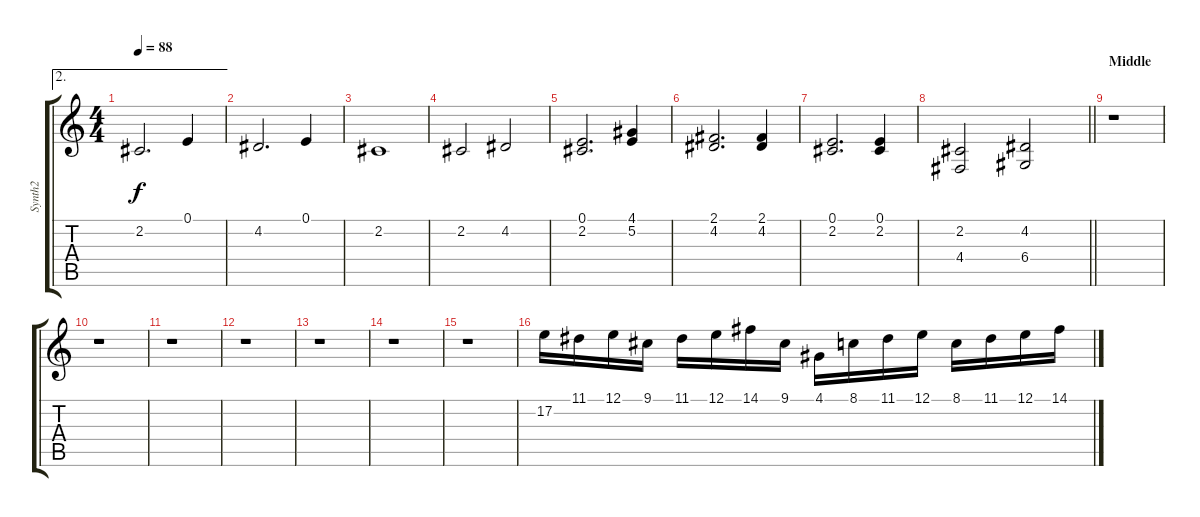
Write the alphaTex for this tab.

\track ("Synth2" "Synth2") {instrument choiraahs}
\staff {score tabs}
\tuning (E4 B3 G3 D3 A2 E2) {hide}
\ae 2
\ts (4 4)
\tempo 88
\clef g2
\ks c
2.2.2{d dy f volume 13} 0.1.4 |
4.2.2{d} 0.1.4 |
2.2.1 |
2.2.2 4.2.2 |
(0.1 2.2).2{d} (4.1 5.2).4 |
(2.1 4.2).2{d} (2.1 4.2).4 |
(0.1 2.2).2{d} (0.1 2.2).4 |
\barLineRight lightlight
(2.2 4.4).2 (4.2 6.4).2 |
\section ("" "Middle")
r.1 |
r.1 |
r.1 |
r.1 |
r.1 |
r.1 |
r.1 |
17.2.16{volume 12 instrument electricgrandpiano} 11.1.16 12.1.16 9.1.16 11.1.16 12.1.16 14.1.16 9.1.16 4.1.16 8.1.16 11.1.16 12.1.16 8.1.16 11.1.16 12.1.16 14.1.16
